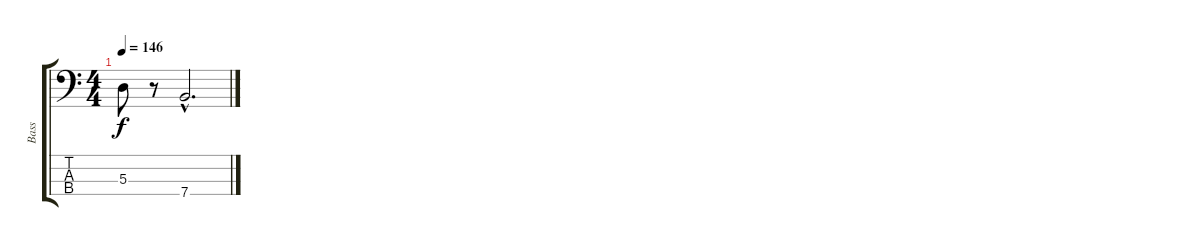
\track ("Bass" "Bass") {instrument acousticguitarnylon}
\staff {score tabs}
\tuning (G2 D2 A1 E1) {hide}
\ts (4 4)
\tempo 146
\clef f4
\ks c
5.3.8{dy f} r.8 7.4{hac}.2{d}
